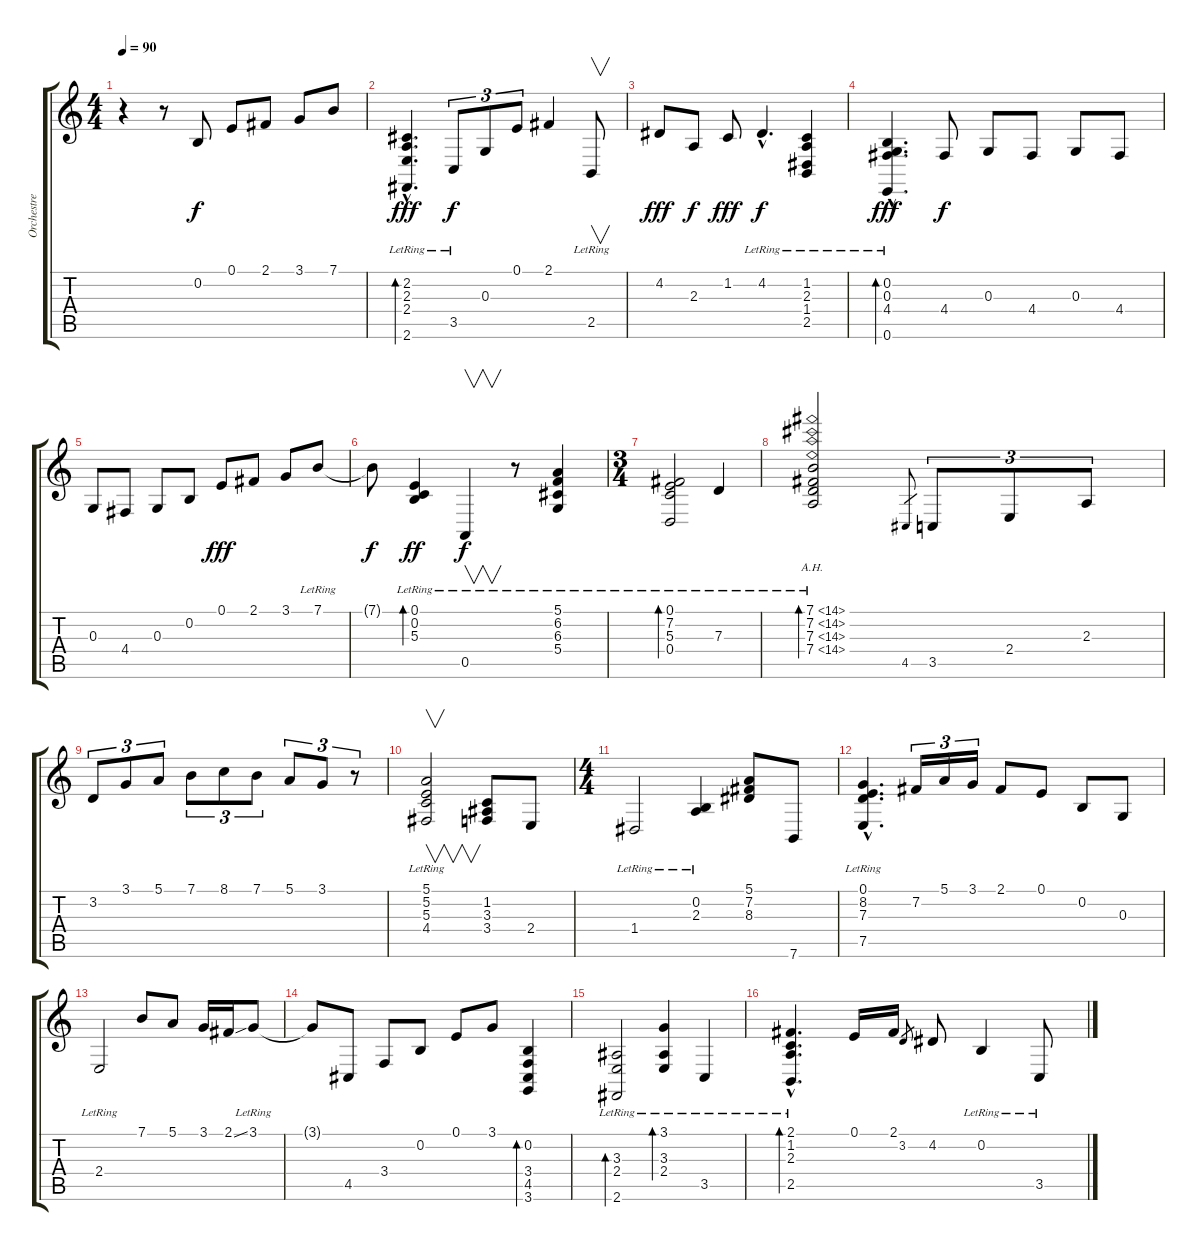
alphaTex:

\track ("Orchestre" "Orchestre") {instrument stringensemble1}
\staff {score tabs}
\tuning (E4 B3 G3 D3 A2 E2) {hide}
\ts (4 4)
\tempo 90
\clef g2
\ks c
r.4{dy f instrument stringensemble1} r.8 0.2.8 0.1.8 2.1.8 3.1.8 7.1.8 |
(2.2{hac} 2.3{hac} 2.4{hac} 2.6{hac lr}).4{d bd 240 dy fff} 3.5{lr}.8{tu (3 2) dy f} 0.3.8{tu (3 2)} 0.1.8{tu (3 2)} 2.1.4 2.5{lr}.8{v} |
4.2.8{dy fff} 2.3.8{dy f} 1.2.8{dy fff} 4.2{hac lr}.4{d dy f} (1.2 2.3 1.4 2.5{lr}).4 |
(0.2{hac} 0.3{hac} 4.4{hac} 0.6{hac lr}).4{d bd 120 dy fff} 4.4.8{dy f} 0.3.8 4.4.8 0.3.8 4.4.8 |
0.3.8 4.4.8 0.3.8 0.2.8 0.1.8{dy fff} 2.1.8 3.1.8 7.1{lr}.8 |
7.1{t}.8{dy f} (0.1 0.2 5.3{lr}).4{bd 120 dy ff} 0.5{lr}.4{v dy f} r.8 (5.1 6.2 6.3 5.4{lr}).4 |
\ts (3 4)
(0.1 7.2 5.3 0.4{lr}).2{bd 480} 7.3{lr}.4 |
(7.1{ah 7} 7.2{ah 7} 7.3{ah 7} 7.4{ah 7 lr}).2{bd 480} 4.5.8{gr} 3.5.8{tu (3 2)} 2.4.8{tu (3 2)} 2.3.8{tu (3 2)} |
3.2.8{tu (3 2)} 3.1.8{tu (3 2)} 5.1.8{tu (3 2)} 7.1.8{tu (3 2)} 8.1.8{tu (3 2)} 7.1.8{tu (3 2)} 5.1.8{tu (3 2)} 3.1.8{tu (3 2)} r.8{tu (3 2)} |
(5.1{lr} 5.2 5.3{lr} 4.4{lr}).2{v} (1.2 3.3 3.4).8 2.4.8 |
\ts (4 4)
1.4{lr}.2 (0.2 2.3{lr}).4 (5.1 7.2 8.3).8 7.6.8 |
(0.1{hac} 8.2{hac} 7.3{hac} 7.5{hac lr}).4{d} 7.2.16{tu (3 2)} 5.1.16{tu (3 2)} 3.1.16{tu (3 2)} 2.1.8 0.1.8 0.2.8 0.3.8 |
2.4{lr}.2 7.1.8 5.1.8 3.1.16 2.1{ss}.16 3.1{lr}.8 |
3.1{t}.8 4.5.8 3.4.8 0.2.8 0.1.8 3.1.8 (0.2 3.4 4.5 3.6).4{bd 240} |
(3.3 2.4 2.6{lr}).2{bd 240} (3.1 3.3 2.4{lr}).4{bd 240} 3.5{lr}.4 |
(2.1{hac} 1.2{hac} 2.3{hac} 2.5{hac lr}).4{d bd 480} 0.1.16 2.1.16 3.2.8{gr} 4.2.8 0.2{lr}.4 3.5{lr}.8
